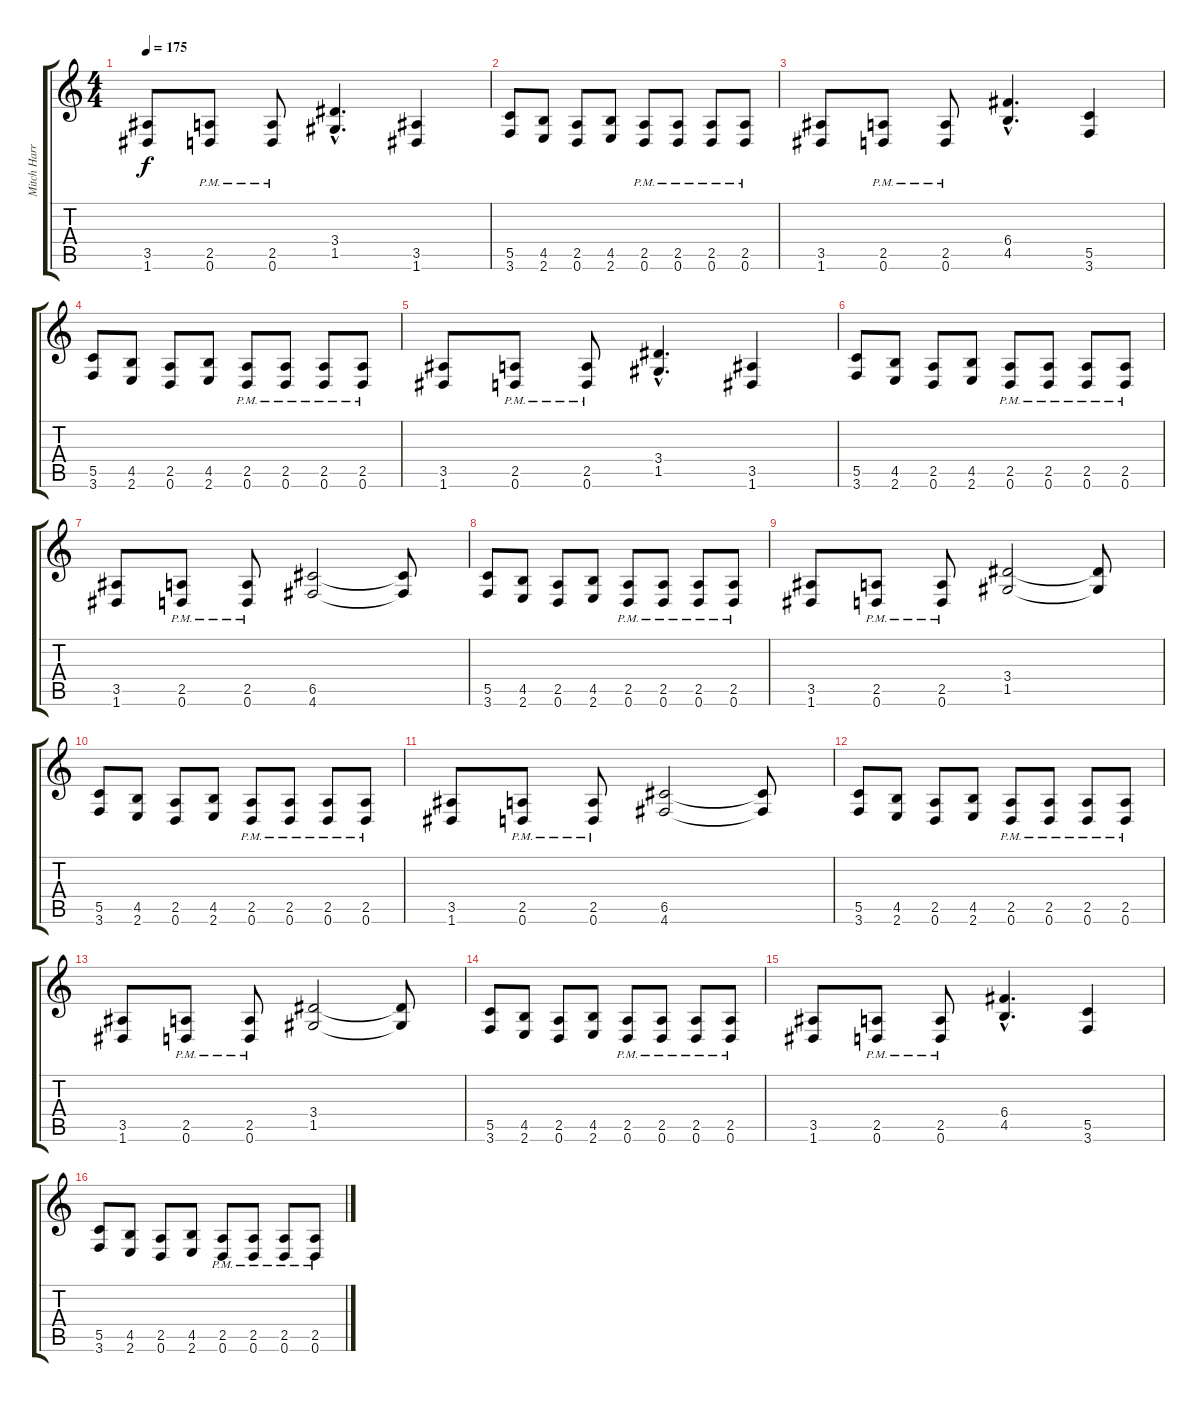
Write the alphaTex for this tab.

\track ("Mitch Harris (Guitar 1) " "Mitch Harr") {instrument distortionguitar}
\staff {score tabs}
\tuning (D4 A3 F3 C3 G2 D2) {hide}
\ts (4 4)
\tempo 175
\clef g2
\ks c
(3.5 1.6).8{dy f} (2.5{pm} 0.6).8 (2.5{pm} 0.6).8 (3.4{hac} 1.5{hac}).4{d} (3.5 1.6).4 |
(5.5 3.6).8 (4.5 2.6).8 (2.5 0.6).8 (4.5 2.6).8 (2.5{pm} 0.6).8 (2.5{pm} 0.6).8 (2.5{pm} 0.6).8 (2.5{pm} 0.6).8 |
(3.5 1.6).8 (2.5{pm} 0.6).8 (2.5{pm} 0.6).8 (6.4{hac} 4.5{hac}).4{d} (5.5 3.6).4 |
(5.5 3.6).8 (4.5 2.6).8 (2.5 0.6).8 (4.5 2.6).8 (2.5{pm} 0.6).8 (2.5{pm} 0.6).8 (2.5{pm} 0.6).8 (2.5{pm} 0.6).8 |
(3.5 1.6).8 (2.5{pm} 0.6).8 (2.5{pm} 0.6).8 (3.4{hac} 1.5{hac}).4{d} (3.5 1.6).4 |
(5.5 3.6).8 (4.5 2.6).8 (2.5 0.6).8 (4.5 2.6).8 (2.5{pm} 0.6).8 (2.5{pm} 0.6).8 (2.5{pm} 0.6).8 (2.5{pm} 0.6).8 |
(3.5 1.6).8 (2.5{pm} 0.6).8 (2.5{pm} 0.6).8 (6.5 4.6).2 (6.5{t} 4.6{t}).8 |
(5.5 3.6).8 (4.5 2.6).8 (2.5 0.6).8 (4.5 2.6).8 (2.5{pm} 0.6).8 (2.5{pm} 0.6).8 (2.5{pm} 0.6).8 (2.5{pm} 0.6).8 |
(3.5 1.6).8 (2.5{pm} 0.6).8 (2.5{pm} 0.6).8 (3.4 1.5).2 (3.4{t} 1.5{t}).8 |
(5.5 3.6).8 (4.5 2.6).8 (2.5 0.6).8 (4.5 2.6).8 (2.5{pm} 0.6).8 (2.5{pm} 0.6).8 (2.5{pm} 0.6).8 (2.5{pm} 0.6).8 |
(3.5 1.6).8 (2.5{pm} 0.6).8 (2.5{pm} 0.6).8 (6.5 4.6).2 (6.5{t} 4.6{t}).8 |
(5.5 3.6).8 (4.5 2.6).8 (2.5 0.6).8 (4.5 2.6).8 (2.5{pm} 0.6).8 (2.5{pm} 0.6).8 (2.5{pm} 0.6).8 (2.5{pm} 0.6).8 |
(3.5 1.6).8 (2.5{pm} 0.6).8 (2.5{pm} 0.6).8 (3.4 1.5).2 (3.4{t} 1.5{t}).8 |
(5.5 3.6).8 (4.5 2.6).8 (2.5 0.6).8 (4.5 2.6).8 (2.5{pm} 0.6).8 (2.5{pm} 0.6).8 (2.5{pm} 0.6).8 (2.5{pm} 0.6).8 |
(3.5 1.6).8 (2.5{pm} 0.6).8 (2.5{pm} 0.6).8 (6.4{hac} 4.5{hac}).4{d} (5.5 3.6).4 |
(5.5 3.6).8 (4.5 2.6).8 (2.5 0.6).8 (4.5 2.6).8 (2.5{pm} 0.6).8 (2.5{pm} 0.6).8 (2.5{pm} 0.6).8 (2.5{pm} 0.6).8
